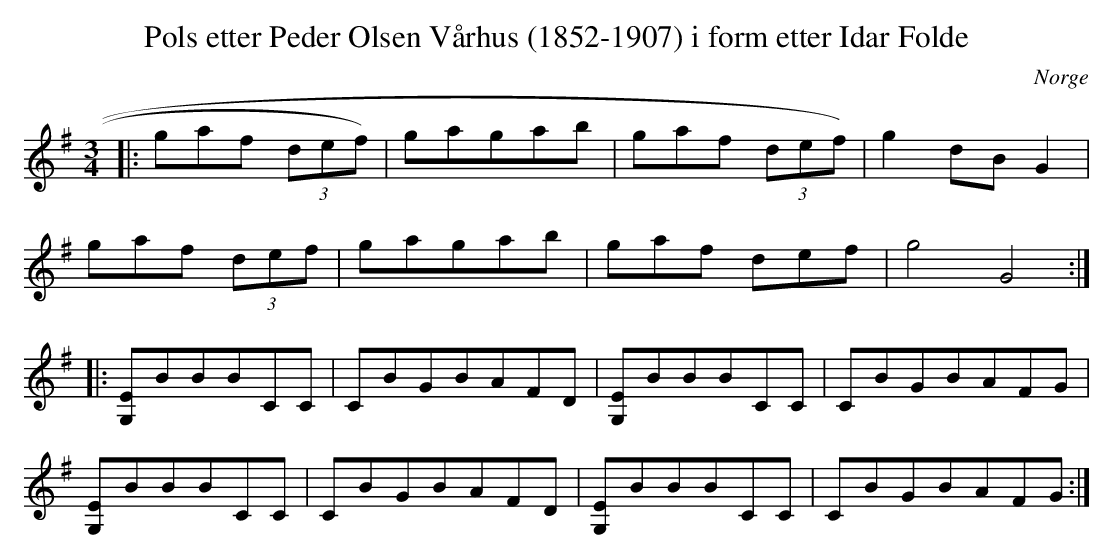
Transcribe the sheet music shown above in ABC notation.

X:1
T:Pols etter Peder Olsen Vårhus (1852-1907) i form etter Idar Folde
O:Norge
M:3/4
L:1/8
K:G
|: gaf (3def) | gagab | gaf (3def) | g2 dB G2 |
   gaf (3def | gagab | gaf def | g4 G4 :|
|: [G,E]BBBCC | CBGBAFD | [G,E]BBBCC | CBGBAFG  |
   [G,E]BBBCC | CBGBAFD | [G,E]BBBCC | CBGBAFG :|
